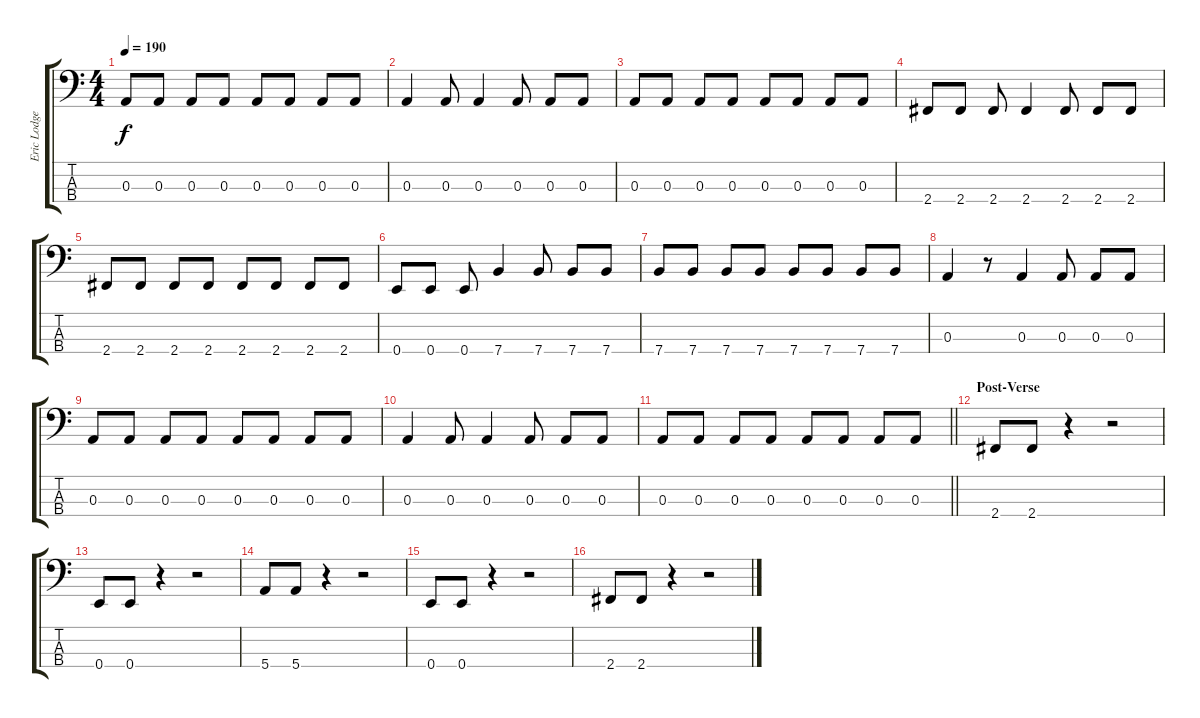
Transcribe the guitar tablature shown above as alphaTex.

\track ("Eric Lodge (Bass)" "Eric Lodge") {instrument electricbasspick}
\staff {score tabs}
\tuning (G2 D2 A1 E1) {hide}
\ts (4 4)
\tempo 190
\clef f4
\ks c
0.3.8{dy f} 0.3.8 0.3.8 0.3.8 0.3.8 0.3.8 0.3.8 0.3.8 |
0.3.4 0.3.8 0.3.4 0.3.8 0.3.8 0.3.8 |
0.3.8 0.3.8 0.3.8 0.3.8 0.3.8 0.3.8 0.3.8 0.3.8 |
2.4.8 2.4.8 2.4.8 2.4.4 2.4.8 2.4.8 2.4.8 |
2.4.8 2.4.8 2.4.8 2.4.8 2.4.8 2.4.8 2.4.8 2.4.8 |
0.4.8 0.4.8 0.4.8 7.4.4 7.4.8 7.4.8 7.4.8 |
7.4.8 7.4.8 7.4.8 7.4.8 7.4.8 7.4.8 7.4.8 7.4.8 |
0.3.4 r.8 0.3.4 0.3.8 0.3.8 0.3.8 |
0.3.8 0.3.8 0.3.8 0.3.8 0.3.8 0.3.8 0.3.8 0.3.8 |
0.3.4 0.3.8 0.3.4 0.3.8 0.3.8 0.3.8 |
\barLineRight lightlight
0.3.8 0.3.8 0.3.8 0.3.8 0.3.8 0.3.8 0.3.8 0.3.8 |
\section ("" "Post-Verse")
2.4.8 2.4.8 r.4 r.2 |
0.4.8 0.4.8 r.4 r.2 |
5.4.8 5.4.8 r.4 r.2 |
0.4.8 0.4.8 r.4 r.2 |
2.4.8 2.4.8 r.4 r.2
